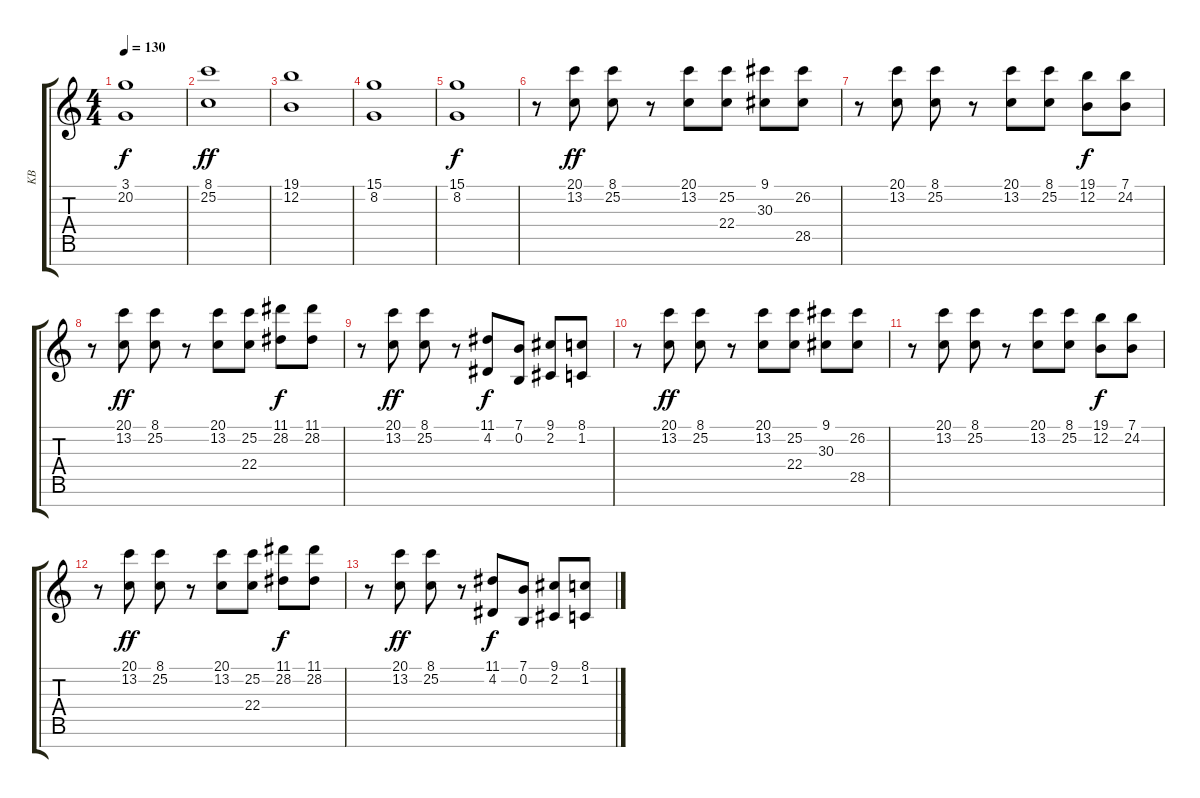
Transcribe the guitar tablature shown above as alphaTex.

\track ("KB" "KB") {instrument stringensemble1}
\staff {score tabs}
\tuning (E4 B3 G3 D3 A2 E2 B1) {hide}
\ts (4 4)
\tempo 130
\clef g2
\ks c
(3.1 20.2).1{dy f} |
(8.1 25.2).1{dy ff} |
(19.1 12.2).1 |
(15.1 8.2).1 |
(15.1 8.2).1{dy f} |
r.8 (20.1 13.2).8{dy ff} (8.1 25.2).8 r.8 (20.1 13.2).8 (25.2 22.4).8 (9.1 30.3).8 (26.2 28.5).8 |
r.8 (20.1 13.2).8 (8.1 25.2).8 r.8 (20.1 13.2).8 (8.1 25.2).8 (19.1 12.2).8{dy f} (7.1 24.2).8 |
r.8 (20.1 13.2).8{dy ff} (8.1 25.2).8 r.8 (20.1 13.2).8 (25.2 22.4).8 (11.1 28.2).8{dy f} (11.1 28.2).8 |
r.8 (20.1 13.2).8{dy ff} (8.1 25.2).8 r.8 (11.1 4.2).8{dy f} (7.1 0.2).8 (9.1 2.2).8 (8.1 1.2).8 |
r.8 (20.1 13.2).8{dy ff} (8.1 25.2).8 r.8 (20.1 13.2).8 (25.2 22.4).8 (9.1 30.3).8 (26.2 28.5).8 |
r.8 (20.1 13.2).8 (8.1 25.2).8 r.8 (20.1 13.2).8 (8.1 25.2).8 (19.1 12.2).8{dy f} (7.1 24.2).8 |
r.8 (20.1 13.2).8{dy ff} (8.1 25.2).8 r.8 (20.1 13.2).8 (25.2 22.4).8 (11.1 28.2).8{dy f} (11.1 28.2).8 |
r.8 (20.1 13.2).8{dy ff} (8.1 25.2).8 r.8 (11.1 4.2).8{dy f} (7.1 0.2).8 (9.1 2.2).8 (8.1 1.2).8
